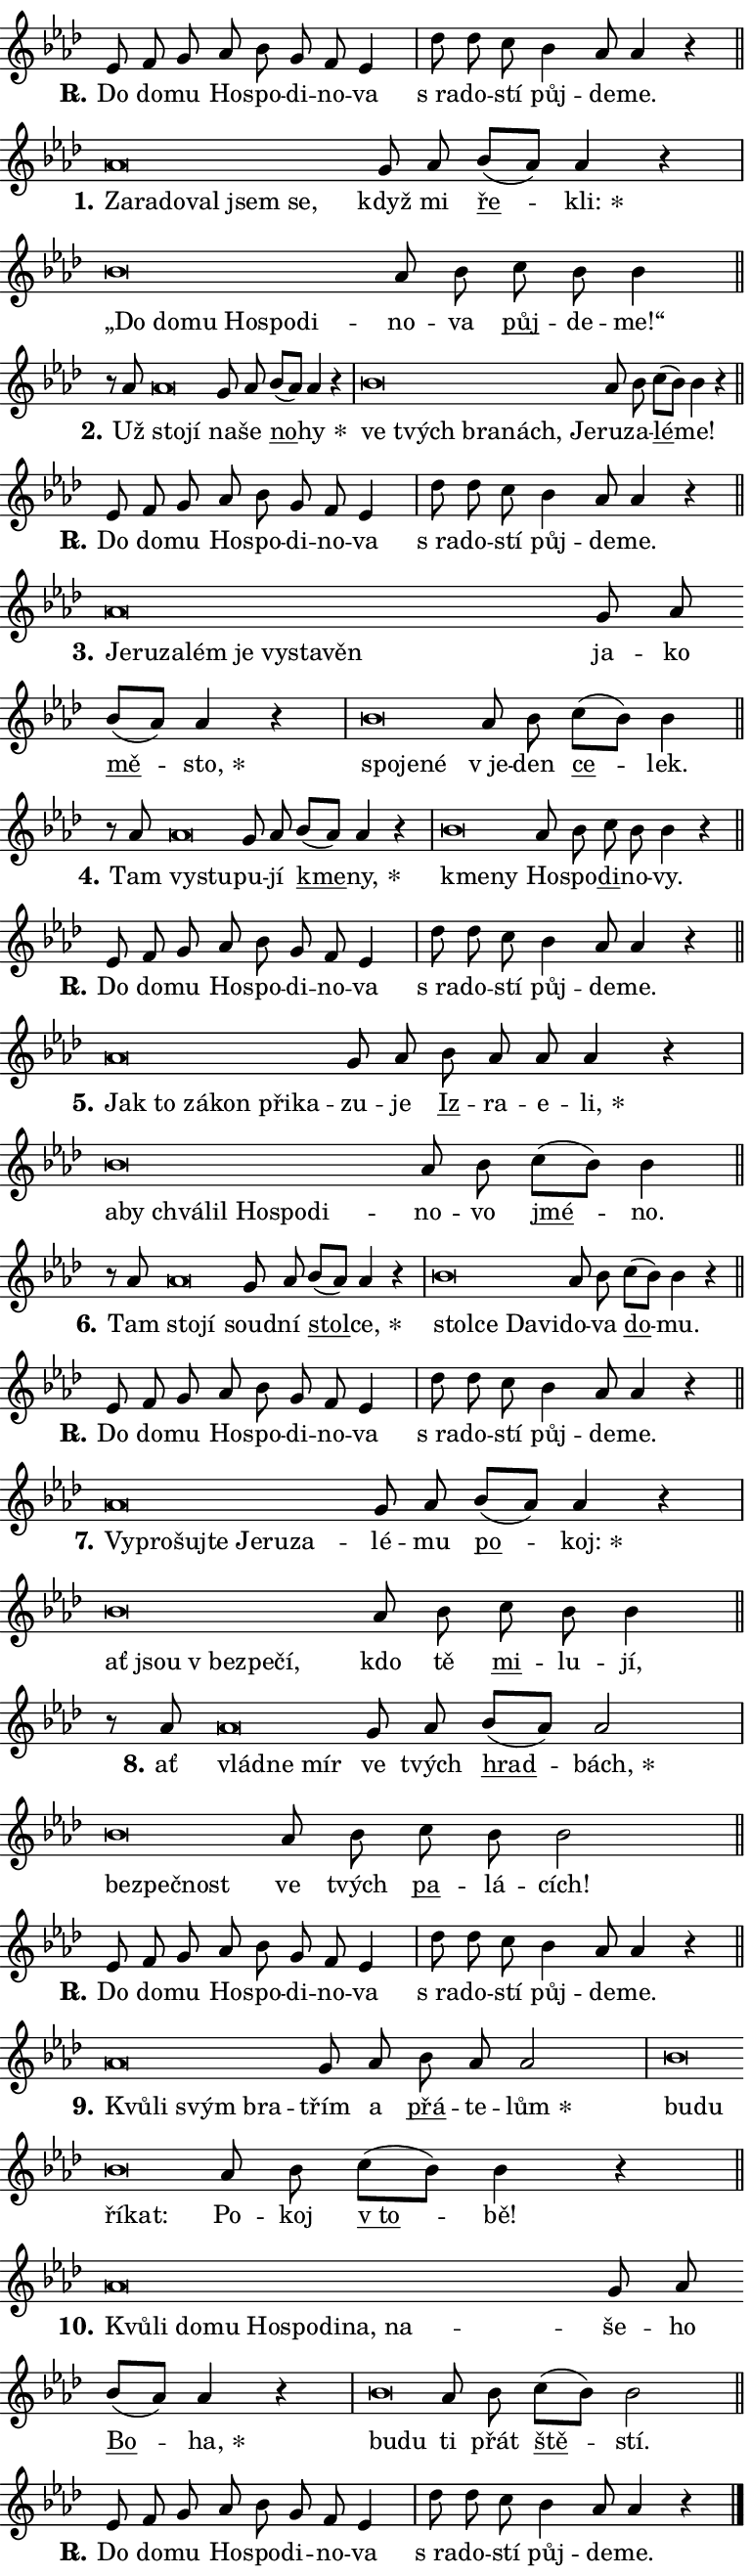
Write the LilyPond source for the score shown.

\version "2.24.0"
\header { tagline = "" }
\paper {
  indent = 0\cm
  top-margin = 0\cm
  right-margin = 0.13\cm % to fit lyric hyphens
  bottom-margin = 0\cm
  left-margin = 0\cm
  paper-width = 13\cm
  page-breaking = #ly:one-page-breaking
  system-system-spacing.basic-distance = #11
  score-system-spacing.basic-distance = #11
  ragged-last = ##f
}


%% Author: Thomas Morley
%% https://lists.gnu.org/archive/html/lilypond-user/2020-05/msg00002.html
#(define (line-position grob)
"Returns position of @var[grob} in current system:
   @code{'start}, if at first time-step
   @code{'end}, if at last time-step
   @code{'middle} otherwise
"
  (let* ((col (ly:item-get-column grob))
         (ln (ly:grob-object col 'left-neighbor))
         (rn (ly:grob-object col 'right-neighbor))
         (col-to-check-left (if (ly:grob? ln) ln col))
         (col-to-check-right (if (ly:grob? rn) rn col))
         (break-dir-left
           (and
             (ly:grob-property col-to-check-left 'non-musical #f)
             (ly:item-break-dir col-to-check-left)))
         (break-dir-right
           (and
             (ly:grob-property col-to-check-right 'non-musical #f)
             (ly:item-break-dir col-to-check-right))))
        (cond ((eqv? 1 break-dir-left) 'start)
              ((eqv? -1 break-dir-right) 'end)
              (else 'middle))))

#(define (tranparent-at-line-position vctor)
  (lambda (grob)
  "Relying on @code{line-position} select the relevant enry from @var{vctor}.
Used to determine transparency,"
    (case (line-position grob)
      ((end) (not (vector-ref vctor 0)))
      ((middle) (not (vector-ref vctor 1)))
      ((start) (not (vector-ref vctor 2))))))

noteHeadBreakVisibility =
#(define-music-function (break-visibility)(vector?)
"Makes @code{NoteHead}s transparent relying on @var{break-visibility}"
#{
  \override NoteHead.transparent =
    #(tranparent-at-line-position break-visibility)
#})

#(define delete-ledgers-for-transparent-note-heads
  (lambda (grob)
    "Reads whether a @code{NoteHead} is transparent.
If so this @code{NoteHead} is removed from @code{'note-heads} from
@var{grob}, which is supposed to be @code{LedgerLineSpanner}.
As a result ledgers are not printed for this @code{NoteHead}"
    (let* ((nhds-array (ly:grob-object grob 'note-heads))
           (nhds-list
             (if (ly:grob-array? nhds-array)
                 (ly:grob-array->list nhds-array)
                 '()))
           ;; Relies on the transparent-property being done before
           ;; Staff.LedgerLineSpanner.after-line-breaking is executed.
           ;; This is fragile ...
           (to-keep
             (remove
               (lambda (nhd)
                 (ly:grob-property nhd 'transparent #f))
               nhds-list)))
      ;; TODO find a better method to iterate over grob-arrays, similiar
      ;; to filter/remove etc for lists
      ;; For now rebuilt from scratch
      (set! (ly:grob-object grob 'note-heads)  '())
      (for-each
        (lambda (nhd)
          (ly:pointer-group-interface::add-grob grob 'note-heads nhd))
        to-keep))))

squashNotes = {
  \override NoteHead.X-extent = #'(-0.2 . 0.2)
  \override NoteHead.Y-extent = #'(-0.75 . 0)
  \override NoteHead.stencil =
    #(lambda (grob)
       (let ((pos (ly:grob-property grob 'staff-position)))
         (begin
           (if (< pos -7) (display "ERROR: Lower brevis then expected\n") (display ""))
           (if (<= pos -6) ly:text-interface::print ly:note-head::print))))
}
unSquashNotes = {
  \revert NoteHead.X-extent
  \revert NoteHead.Y-extent
  \revert NoteHead.stencil
}

hideNotes = \noteHeadBreakVisibility #begin-of-line-visible
unHideNotes = \noteHeadBreakVisibility #all-visible

% work-around for resetting accidentals
% https://lilypond.org/doc/v2.23/Documentation/notation/displaying-rhythms#unmetered-music
cadenzaMeasure = {
  \cadenzaOff
  \partial 1024 s1024
  \cadenzaOn
}

#(define-markup-command (accent layout props text) (markup?)
  "Underline accented syllable"
  (interpret-markup layout props
    #{\markup \override #'(offset . 4.3) \underline { #text }#}))

responsum = \markup \concat {
  "R" \hspace #-1.05 \path #0.1 #'((moveto 0 0.07) (lineto 0.9 0.8)) \hspace #0.05 "."
}

spaceSize = #0.6828661417322834 % exact space size for TeX Gyre Schola

\layout {
  \context {
    \Staff
    \remove "Time_signature_engraver"
    \override LedgerLineSpanner.after-line-breaking = #delete-ledgers-for-transparent-note-heads
  }
  \context {
    \Lyrics {
      \override LyricSpace.minimum-distance = \spaceSize
      \override LyricText.font-name = #"TeX Gyre Schola"
      \override LyricText.font-size = 1
      \override StanzaNumber.font-name = #"TeX Gyre Schola Bold"
      \override StanzaNumber.font-size = 1
    }
  }
  \context {
    \Score 
    \override NoteHead.text =
      #(lambda (grob) 
        (let ((pos (ly:grob-property grob 'staff-position)))
          #{\markup {
            \combine
              \halign #-0.55 \raise #(if (= pos -6) 0 0.5) \override #'(thickness . 2) \draw-line #'(3.2 . 0)
              \musicglyph "noteheads.sM1"
          }#}))
  }
}

% magnetic-lyrics.ily
%
%   written by
%     Jean Abou Samra <jean@abou-samra.fr>
%     Werner Lemberg <wl@gnu.org>
%
%   adapted by
%     Jiri Hon <jiri.hon@gmail.com>
%
% Version 2022-Apr-15

% https://www.mail-archive.com/lilypond-user@gnu.org/msg149350.html

#(define (Left_hyphen_pointer_engraver context)
   "Collect syllable-hyphen-syllable occurrences in lyrics and store
them in properties.  This engraver only looks to the left.  For
example, if the lyrics input is @code{foo -- bar}, it does the
following.

@itemize @bullet
@item
Set the @code{text} property of the @code{LyricHyphen} grob between
@q{foo} and @q{bar} to @code{foo}.

@item
Set the @code{left-hyphen} property of the @code{LyricText} grob with
text @q{foo} to the @code{LyricHyphen} grob between @q{foo} and
@q{bar}.
@end itemize

Use this auxiliary engraver in combination with the
@code{lyric-@/text::@/apply-@/magnetic-@/offset!} hook."
   (let ((hyphen #f)
         (text #f))
     (make-engraver
      (acknowledgers
       ((lyric-syllable-interface engraver grob source-engraver)
        (set! text grob)))
      (end-acknowledgers
       ((lyric-hyphen-interface engraver grob source-engraver)
        ;(when (not (grob::has-interface grob 'lyric-space-interface))
          (set! hyphen grob)));)
      ((stop-translation-timestep engraver)
       (when (and text hyphen)
         (ly:grob-set-object! text 'left-hyphen hyphen))
       (set! text #f)
       (set! hyphen #f)))))

#(define (lyric-text::apply-magnetic-offset! grob)
   "If the space between two syllables is less than the value in
property @code{LyricText@/.details@/.squash-threshold}, move the right
syllable to the left so that it gets concatenated with the left
syllable.

Use this function as a hook for
@code{LyricText@/.after-@/line-@/breaking} if the
@code{Left_@/hyphen_@/pointer_@/engraver} is active."
   (let ((hyphen (ly:grob-object grob 'left-hyphen #f)))
     (when hyphen
       (let ((left-text (ly:spanner-bound hyphen LEFT)))
         (when (grob::has-interface left-text 'lyric-syllable-interface)
           (let* ((common (ly:grob-common-refpoint grob left-text X))
                  (this-x-ext (ly:grob-extent grob common X))
                  (left-x-ext
                   (begin
                     ;; Trigger magnetism for left-text.
                     (ly:grob-property left-text 'after-line-breaking)
                     (ly:grob-extent left-text common X)))
                  ;; `delta` is the gap width between two syllables.
                  (delta (- (interval-start this-x-ext)
                            (interval-end left-x-ext)))
                  (details (ly:grob-property grob 'details))
                  (threshold (assoc-get 'squash-threshold details 0.2)))
             (when (< delta threshold)
               (let* (;; We have to manipulate the input text so that
                      ;; ligatures crossing syllable boundaries are not
                      ;; disabled.  For languages based on the Latin
                      ;; script this is essentially a beautification.
                      ;; However, for non-Western scripts it can be a
                      ;; necessity.
                      (lt (ly:grob-property left-text 'text))
                      (rt (ly:grob-property grob 'text))
                      (is-space (grob::has-interface hyphen 'lyric-space-interface))
                      (space (if is-space " " ""))
                      (extra-delta (if is-space spaceSize 0))
                      ;; Append new syllable.
                      (ltrt-space (if (and (string? lt) (string? rt))
                                (string-append lt space rt)
                                (make-concat-markup (list lt space rt))))
                      ;; Right-align `ltrt` to the right side.
                      (ltrt-space-markup (grob-interpret-markup
                               grob
                               (make-translate-markup
                                (cons (interval-length this-x-ext) 0)
                                (make-right-align-markup ltrt-space)))))
                 (begin
                   ;; Don't print `left-text`.
                   (ly:grob-set-property! left-text 'stencil #f)
                   ;; Set text and stencil (which holds all collected
                   ;; syllables so far) and shift it to the left.
                   (ly:grob-set-property! grob 'text ltrt-space)
                   (ly:grob-set-property! grob 'stencil ltrt-space-markup)
                   (ly:grob-translate-axis! grob (- (- delta extra-delta)) X))))))))))


#(define (lyric-hyphen::displace-bounds-first grob)
   ;; Make very sure this callback isn't triggered too early.
   (let ((left (ly:spanner-bound grob LEFT))
         (right (ly:spanner-bound grob RIGHT)))
     (ly:grob-property left 'after-line-breaking)
     (ly:grob-property right 'after-line-breaking)
     (ly:lyric-hyphen::print grob)))

squashThreshold = #0.4

\layout {
  \context {
    \Lyrics
    \consists #Left_hyphen_pointer_engraver
    \override LyricText.after-line-breaking =
      #lyric-text::apply-magnetic-offset!
    \override LyricHyphen.stencil = #lyric-hyphen::displace-bounds-first
    \override LyricText.details.squash-threshold = \squashThreshold
    \override LyricHyphen.minimum-distance = 0
    \override LyricHyphen.minimum-length = \squashThreshold
  }
}

squashText = \override LyricText.details.squash-threshold = 9999
unSquashText = \override LyricText.details.squash-threshold = \squashThreshold

leftText = \override LyricText.self-alignment-X = #LEFT
unLeftText = \revert LyricText.self-alignment-X

starOffset = #(lambda (grob) 
                (let ((x_offset (ly:self-alignment-interface::aligned-on-x-parent grob)))
                  (if (= x_offset 0) 0 (+ x_offset 1.2))))

star = #(define-music-function (syllable)(string?)
"Append star separator at the end of a syllable"
#{
  \once \override LyricText.X-offset = #starOffset
  \lyricmode { \markup {
    #syllable
    \override #'((font-name . "TeX Gyre Schola Bold")) \hspace #0.2 \lower #0.65 \larger "*"
  } }
#})

starAccent = #(define-music-function (syllable)(string?)
"Append star separator at the end of a syllable and make accent"
#{
  \once \override LyricText.X-offset = #starOffset
  \lyricmode { \markup {
    \accent #syllable
    \override #'((font-name . "TeX Gyre Schola Bold")) \hspace #0.2 \lower #0.65 \larger "*"
  } }
#})

breath = #(define-music-function (syllable)(string?)
"Append breathing indicator at the end of a syllable"
#{
  \lyricmode { \markup { #syllable "+" } }
#})

optionalBreath = #(define-music-function (syllable)(string?)
"Append optional breathing indicator at the end of a syllable"
#{
  \lyricmode { \markup { #syllable "(+)" } }
#})


\score {
    <<
        \new Voice = "melody" { \cadenzaOn \key as \major \relative { es'8 f g as bes g f es4 \cadenzaMeasure \bar "|" des'8 des c \bar "" bes4 as8 as4 r \cadenzaMeasure \bar "||" \break } }
        \new Lyrics \lyricsto "melody" { \lyricmode { \set stanza = \responsum
Do do -- mu Ho -- spo -- di -- no -- va "s ra" -- do -- stí půj -- de -- me. } }
    >>
    \layout {}
}

\score {
    <<
        \new Voice = "melody" { \cadenzaOn \key as \major \relative { \squashNotes as'\breve*1/16 \hideNotes \breve*1/16 \bar "" \breve*1/16 \bar "" \breve*1/16 \bar "" \breve*1/16 \breve*1/16 \bar "" \unHideNotes \unSquashNotes g8 as \bar "" bes[( as)] as4 r \cadenzaMeasure \bar "|" \squashNotes bes\breve*1/16 \hideNotes \breve*1/16 \bar "" \breve*1/16 \bar "" \breve*1/16 \bar "" \breve*1/16 \breve*1/16 \bar "" \unHideNotes \unSquashNotes as8 bes \bar "" c bes bes4 \cadenzaMeasure \bar "||" \break } }
        \new Lyrics \lyricsto "melody" { \lyricmode { \set stanza = "1."
\leftText Za -- \squashText ra -- do -- val jsem se, \unLeftText \unSquashText když mi \markup \accent ře -- \star kli: \leftText „Do \squashText do -- mu Ho -- spo -- di -- \unLeftText \unSquashText no -- va \markup \accent půj -- de -- me!“ } }
    >>
    \layout {}
}

\score {
    <<
        \new Voice = "melody" { \cadenzaOn \key as \major \relative { r8 as' \squashNotes as\breve*1/16 \hideNotes \breve*1/16 \bar "" \unHideNotes \unSquashNotes g8 as \bar "" bes[( as)] as4 r \cadenzaMeasure \bar "|" \squashNotes bes\breve*1/16 \hideNotes \breve*1/16 \bar "" \breve*1/16 \bar "" \breve*1/16 \breve*1/16 \bar "" \unHideNotes \unSquashNotes as8 bes \bar "" c[( bes)] bes4 r \cadenzaMeasure \bar "||" \break } }
        \new Lyrics \lyricsto "melody" { \lyricmode { \set stanza = "2."
Už \leftText sto -- \squashText jí \unLeftText \unSquashText na -- še \markup \accent no -- \star hy \leftText ve \squashText tvých bra -- nách, Je -- \unLeftText \unSquashText ru -- za -- \markup \accent lé -- me! } }
    >>
    \layout {}
}

\score {
    <<
        \new Voice = "melody" { \cadenzaOn \key as \major \relative { es'8 f g as bes g f es4 \cadenzaMeasure \bar "|" des'8 des c \bar "" bes4 as8 as4 r \cadenzaMeasure \bar "||" \break } }
        \new Lyrics \lyricsto "melody" { \lyricmode { \set stanza = \responsum
Do do -- mu Ho -- spo -- di -- no -- va "s ra" -- do -- stí půj -- de -- me. } }
    >>
    \layout {}
}

\score {
    <<
        \new Voice = "melody" { \cadenzaOn \key as \major \relative { \squashNotes as'\breve*1/16 \hideNotes \breve*1/16 \bar "" \breve*1/16 \bar "" \breve*1/16 \bar "" \breve*1/16 \bar "" \breve*1/16 \bar "" \breve*1/16 \breve*1/16 \bar "" \unHideNotes \unSquashNotes g8 as \bar "" bes[( as)] as4 r \cadenzaMeasure \bar "|" \squashNotes bes\breve*1/16 \hideNotes \breve*1/16 \breve*1/16 \bar "" \unHideNotes \unSquashNotes as8 bes \bar "" c[( bes)] bes4 \cadenzaMeasure \bar "||" \break } }
        \new Lyrics \lyricsto "melody" { \lyricmode { \set stanza = "3."
\leftText Je -- \squashText ru -- za -- lém je vy -- sta -- věn \unLeftText \unSquashText ja -- ko \markup \accent mě -- \star sto, \leftText spo -- \squashText je -- né \unLeftText \unSquashText "v je" -- den \markup \accent ce -- lek. } }
    >>
    \layout {}
}

\score {
    <<
        \new Voice = "melody" { \cadenzaOn \key as \major \relative { r8 as' \squashNotes as\breve*1/16 \hideNotes \breve*1/16 \bar "" \unHideNotes \unSquashNotes g8 as \bar "" bes[( as)] as4 r \cadenzaMeasure \bar "|" \squashNotes bes\breve*1/16 \hideNotes \breve*1/16 \bar "" \unHideNotes \unSquashNotes as8 bes \bar "" c bes bes4 r \cadenzaMeasure \bar "||" \break } }
        \new Lyrics \lyricsto "melody" { \lyricmode { \set stanza = "4."
Tam \leftText vy -- \squashText stu -- \unLeftText \unSquashText pu -- jí \markup \accent kme -- \star ny, \leftText kme -- \squashText ny \unLeftText \unSquashText Ho -- spo -- \markup \accent di -- no -- vy. } }
    >>
    \layout {}
}

\score {
    <<
        \new Voice = "melody" { \cadenzaOn \key as \major \relative { es'8 f g as bes g f es4 \cadenzaMeasure \bar "|" des'8 des c \bar "" bes4 as8 as4 r \cadenzaMeasure \bar "||" \break } }
        \new Lyrics \lyricsto "melody" { \lyricmode { \set stanza = \responsum
Do do -- mu Ho -- spo -- di -- no -- va "s ra" -- do -- stí půj -- de -- me. } }
    >>
    \layout {}
}

\score {
    <<
        \new Voice = "melody" { \cadenzaOn \key as \major \relative { \squashNotes as'\breve*1/16 \hideNotes \breve*1/16 \bar "" \breve*1/16 \bar "" \breve*1/16 \bar "" \breve*1/16 \breve*1/16 \bar "" \unHideNotes \unSquashNotes g8 as \bar "" bes as as as4 r \cadenzaMeasure \bar "|" \squashNotes bes\breve*1/16 \hideNotes \breve*1/16 \bar "" \breve*1/16 \bar "" \breve*1/16 \bar "" \breve*1/16 \bar "" \breve*1/16 \breve*1/16 \bar "" \unHideNotes \unSquashNotes as8 bes \bar "" c[( bes)] bes4 \cadenzaMeasure \bar "||" \break } }
        \new Lyrics \lyricsto "melody" { \lyricmode { \set stanza = "5."
\leftText Jak \squashText to zá -- kon při -- ka -- \unLeftText \unSquashText zu -- je \markup \accent Iz -- ra -- e -- \star li, \leftText a -- \squashText by chvá -- lil Ho -- spo -- di -- \unLeftText \unSquashText no -- vo \markup \accent jmé -- no. } }
    >>
    \layout {}
}

\score {
    <<
        \new Voice = "melody" { \cadenzaOn \key as \major \relative { r8 as' \squashNotes as\breve*1/16 \hideNotes \breve*1/16 \bar "" \unHideNotes \unSquashNotes g8 as \bar "" bes[( as)] as4 r \cadenzaMeasure \bar "|" \squashNotes bes\breve*1/16 \hideNotes \breve*1/16 \bar "" \breve*1/16 \breve*1/16 \bar "" \unHideNotes \unSquashNotes as8 bes \bar "" c[( bes)] bes4 r \cadenzaMeasure \bar "||" \break } }
        \new Lyrics \lyricsto "melody" { \lyricmode { \set stanza = "6."
Tam \leftText sto -- \squashText jí \unLeftText \unSquashText soud -- ní \markup \accent stol -- \star ce, \leftText stol -- \squashText ce Da -- vi -- \unLeftText \unSquashText do -- va \markup \accent do -- mu. } }
    >>
    \layout {}
}

\score {
    <<
        \new Voice = "melody" { \cadenzaOn \key as \major \relative { es'8 f g as bes g f es4 \cadenzaMeasure \bar "|" des'8 des c \bar "" bes4 as8 as4 r \cadenzaMeasure \bar "||" \break } }
        \new Lyrics \lyricsto "melody" { \lyricmode { \set stanza = \responsum
Do do -- mu Ho -- spo -- di -- no -- va "s ra" -- do -- stí půj -- de -- me. } }
    >>
    \layout {}
}

\score {
    <<
        \new Voice = "melody" { \cadenzaOn \key as \major \relative { \squashNotes as'\breve*1/16 \hideNotes \breve*1/16 \bar "" \breve*1/16 \bar "" \breve*1/16 \bar "" \breve*1/16 \bar "" \breve*1/16 \breve*1/16 \bar "" \unHideNotes \unSquashNotes g8 as \bar "" bes[( as)] as4 r \cadenzaMeasure \bar "|" \squashNotes bes\breve*1/16 \hideNotes \breve*1/16 \bar "" \breve*1/16 \bar "" \breve*1/16 \breve*1/16 \bar "" \unHideNotes \unSquashNotes as8 bes \bar "" c bes bes4 \cadenzaMeasure \bar "||" \break } }
        \new Lyrics \lyricsto "melody" { \lyricmode { \set stanza = "7."
\leftText Vy -- \squashText pro -- šuj -- te Je -- ru -- za -- \unLeftText \unSquashText lé -- mu \markup \accent po -- \star koj: \leftText ať \squashText jsou "v bez" -- pe -- čí, \unLeftText \unSquashText kdo tě \markup \accent mi -- lu -- jí, } }
    >>
    \layout {}
}

\score {
    <<
        \new Voice = "melody" { \cadenzaOn \key as \major \relative { r8 as' \squashNotes as\breve*1/16 \hideNotes \breve*1/16 \breve*1/16 \bar "" \unHideNotes \unSquashNotes g8 as \bar "" bes[( as)] as2 \cadenzaMeasure \bar "|" \squashNotes bes\breve*1/16 \hideNotes \breve*1/16 \breve*1/16 \bar "" \unHideNotes \unSquashNotes as8 bes \bar "" c bes bes2 \cadenzaMeasure \bar "||" \break } }
        \new Lyrics \lyricsto "melody" { \lyricmode { \set stanza = "8."
ať \leftText vlád -- \squashText ne mír \unLeftText \unSquashText ve tvých \markup \accent hrad -- \star bách, \leftText bez -- \squashText peč -- nost \unLeftText \unSquashText ve tvých \markup \accent pa -- lá -- cích! } }
    >>
    \layout {}
}

\score {
    <<
        \new Voice = "melody" { \cadenzaOn \key as \major \relative { es'8 f g as bes g f es4 \cadenzaMeasure \bar "|" des'8 des c \bar "" bes4 as8 as4 r \cadenzaMeasure \bar "||" \break } }
        \new Lyrics \lyricsto "melody" { \lyricmode { \set stanza = \responsum
Do do -- mu Ho -- spo -- di -- no -- va "s ra" -- do -- stí půj -- de -- me. } }
    >>
    \layout {}
}

\score {
    <<
        \new Voice = "melody" { \cadenzaOn \key as \major \relative { \squashNotes as'\breve*1/16 \hideNotes \breve*1/16 \bar "" \breve*1/16 \breve*1/16 \bar "" \unHideNotes \unSquashNotes g8 as \bar "" bes as as2 \cadenzaMeasure \bar "|" \squashNotes bes\breve*1/16 \hideNotes \breve*1/16 \bar "" \breve*1/16 \breve*1/16 \bar "" \unHideNotes \unSquashNotes as8 bes \bar "" c[( bes)] bes4 r \cadenzaMeasure \bar "||" \break } }
        \new Lyrics \lyricsto "melody" { \lyricmode { \set stanza = "9."
\leftText Kvů -- \squashText li svým bra -- \unLeftText \unSquashText třím a \markup \accent přá -- te -- \star lům \leftText bu -- \squashText du ří -- kat: \unLeftText \unSquashText Po -- koj \markup \accent "v to" -- bě! } }
    >>
    \layout {}
}

\score {
    <<
        \new Voice = "melody" { \cadenzaOn \key as \major \relative { \squashNotes as'\breve*1/16 \hideNotes \breve*1/16 \bar "" \breve*1/16 \bar "" \breve*1/16 \bar "" \breve*1/16 \bar "" \breve*1/16 \bar "" \breve*1/16 \bar "" \breve*1/16 \breve*1/16 \bar "" \unHideNotes \unSquashNotes g8 as \bar "" bes[( as)] as4 r \cadenzaMeasure \bar "|" \squashNotes bes\breve*1/16 \hideNotes \breve*1/16 \bar "" \unHideNotes \unSquashNotes as8 bes \bar "" c[( bes)] bes2 \cadenzaMeasure \bar "||" \break } }
        \new Lyrics \lyricsto "melody" { \lyricmode { \set stanza = "10."
\leftText Kvů -- \squashText li do -- mu Ho -- spo -- di -- na, na -- \unLeftText \unSquashText še -- ho \markup \accent Bo -- \star ha, \leftText bu -- \squashText du \unLeftText \unSquashText ti přát \markup \accent ště -- stí. } }
    >>
    \layout {}
}

\score {
    <<
        \new Voice = "melody" { \cadenzaOn \key as \major \relative { es'8 f g as bes g f es4 \cadenzaMeasure \bar "|" des'8 des c \bar "" bes4 as8 as4 r \cadenzaMeasure \bar "||" \break } \bar "|." }
        \new Lyrics \lyricsto "melody" { \lyricmode { \set stanza = \responsum
Do do -- mu Ho -- spo -- di -- no -- va "s ra" -- do -- stí půj -- de -- me. } }
    >>
    \layout {}
}
